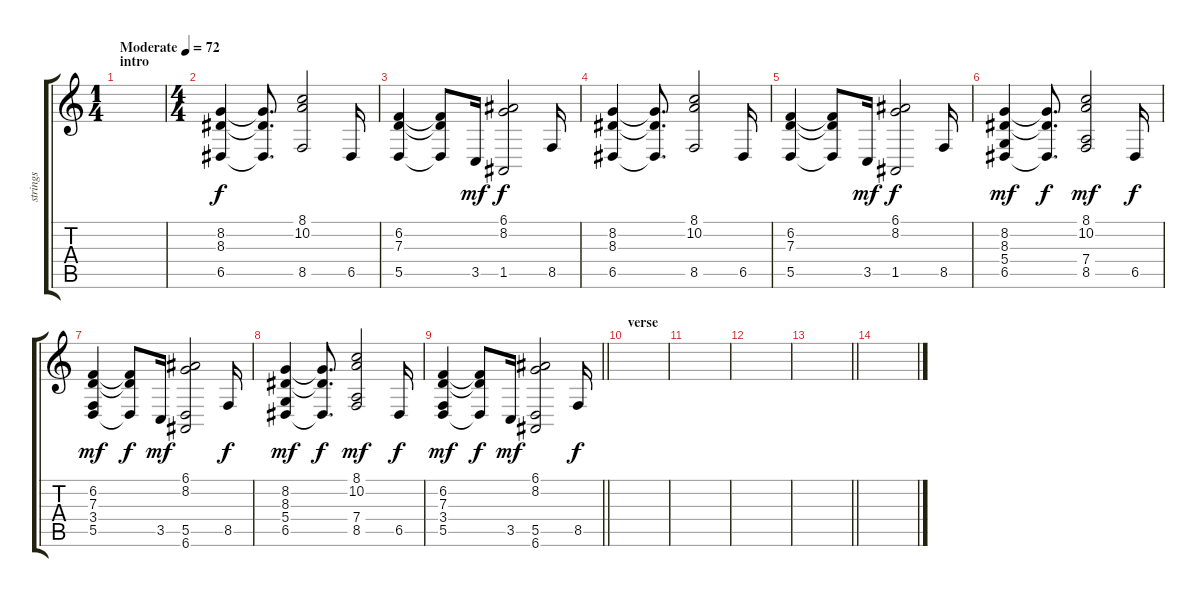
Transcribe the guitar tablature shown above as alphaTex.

\track ("strings" "strings") {instrument stringensemble1}
\staff {score tabs}
\tuning (E4 B3 G3 D3 A2 E2) {hide}
\ts (1 4)
\section ("" "intro")
\tempo (72 "Moderate")
\clef g2
\ks c
|
\ts (4 4)
(8.2 8.3 6.5).4 (8.2{t} 8.3{t} 6.5{t}).8{d} (8.1 10.2 8.5).2 6.5.16 |
(6.2 7.3 5.5).4 (6.2{t} 7.3{t} 5.5{t}).8 3.5.16{dy mf} (6.1 8.2 1.5).2{dy f} 8.5.16 |
(8.2 8.3 6.5).4 (8.2{t} 8.3{t} 6.5{t}).8{d} (8.1 10.2 8.5).2 6.5.16 |
(6.2 7.3 5.5).4 (6.2{t} 7.3{t} 5.5{t}).8 3.5.16{dy mf} (6.1 8.2 1.5).2{dy f} 8.5.16 |
(8.2 8.3 5.4 6.5).4{dy mf} (8.2{t} 8.3{t} 6.5{t}).8{d dy f} (8.1 10.2 7.4 8.5).2{dy mf} 6.5.16{dy f} |
(6.2 7.3 3.4 5.5).4{dy mf} (6.2{t} 7.3{t} 5.5{t}).8{dy f} 3.5.16{dy mf} (6.1 8.2 5.5 6.6).2 8.5.16{dy f} |
(8.2 8.3 5.4 6.5).4{dy mf} (8.2{t} 8.3{t} 6.5{t}).8{d dy f} (8.1 10.2 7.4 8.5).2{dy mf} 6.5.16{dy f} |
\barLineRight lightlight
(6.2 7.3 3.4 5.5).4{dy mf} (6.2{t} 7.3{t} 5.5{t}).8{dy f} 3.5.16{dy mf} (6.1 8.2 5.5 6.6).2 8.5.16{dy f} |
\section ("" "verse")
|
|
|
\barLineRight lightlight
|
\section ("" "")
